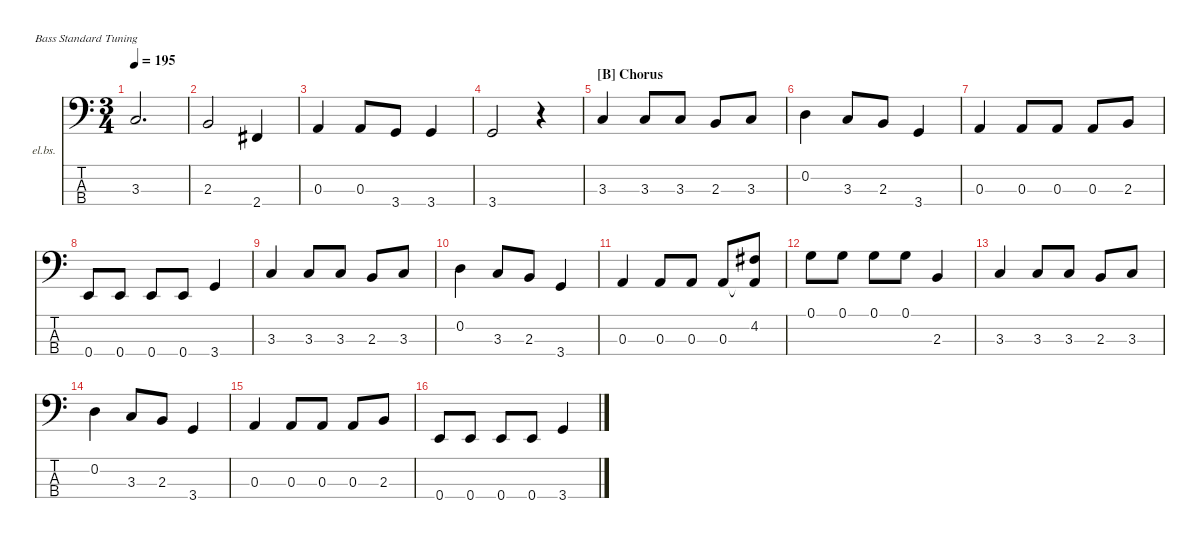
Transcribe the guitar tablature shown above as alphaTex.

\hideDynamics
\bracketExtendMode nobrackets
\firstSystemTrackNameOrientation horizontal
\track ("Bass" "el.bs.") {instrument electricbassfinger}
\staff {score tabs}
\tuning (G2 D2 A1 E1)
\ts (3 4)
\tempo 195
\clef f4
\ks aminor
3.3.2{d dy fff} |
2.3.2 2.4{acc #}.4{dy mf} |
0.3.4{dy fff} 0.3.8{dy mf} 3.4.8{dy fff} 3.4.4{dy mf} |
3.4.2{dy fff} r.4 |
\section ("B" "Chorus")
3.3.4 3.3.8{dy ff} 3.3.8{dy f} 2.3.8{dy ff} 3.3.8{dy f} |
0.2.4{dy fff} 3.3.8{dy f} 2.3.8{dy mf} 3.4.4{dy fff} |
0.3.4 0.3.8{dy f} 0.3.8{dy mf} 0.3.8{dy f} 2.3.8 |
0.4.8{dy fff} 0.4.8{dy f} 0.4.8{dy ff} 0.4.8{dy f} 3.4.4{dy ff} |
3.3.4{dy fff} 3.3.8{dy ff} 3.3.8{dy mf} 2.3.8{dy ff} 3.3.8{dy f} |
0.2.4{dy fff} 3.3.8{dy f} 2.3.8{dy mf} 3.4.4{dy ff} |
0.3.4{dy fff} 0.3.8{dy ff} 0.3.8{dy mf} 0.3.8{dy f} (0.3{t} 4.2{acc #}).8 |
0.1.8{dy fff} 0.1.8{dy f} 0.1.8{dy ff} 0.1.8{dy f} 2.3.4{dy fff} |
3.3.4 3.3.8{dy ff} 3.3.8{dy f} 2.3.8{dy ff} 3.3.8{dy f} |
0.2.4{dy fff} 3.3.8{dy f} 2.3.8{dy mf} 3.4.4{dy fff} |
0.3.4 0.3.8{dy f} 0.3.8{dy mf} 0.3.8{dy f} 2.3.8 |
0.4.8{dy fff} 0.4.8{dy f} 0.4.8{dy ff} 0.4.8{dy f} 3.4.4{dy ff}
